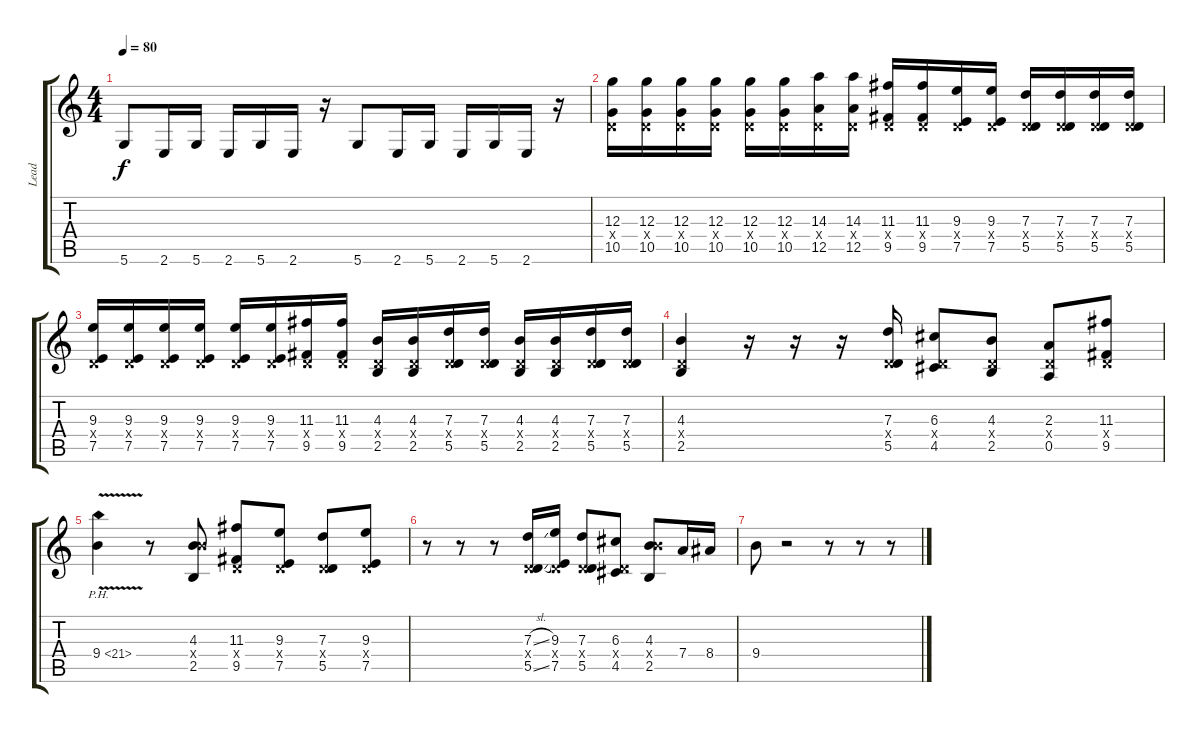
\track ("Lead" "Lead") {instrument overdrivenguitar}
\staff {score tabs}
\tuning (E4 B3 G3 D3 A2 D2) {hide}
\ts (4 4)
\tempo 80
\clef g2
\ks c
5.6.8{dy f} 2.6.16 5.6.16 2.6.16 5.6.16 2.6.16 r.16 5.6.8 2.6.16 5.6.16 2.6.16 5.6.16 2.6.16 r.16 |
(12.3 0.4{x} 10.5).16 (12.3 0.4{x} 10.5).16 (12.3 0.4{x} 10.5).16 (12.3 0.4{x} 10.5).16 (12.3 0.4{x} 10.5).16 (12.3 0.4{x} 10.5).16 (14.3 0.4{x} 12.5).16 (14.3 0.4{x} 12.5).16 (11.3 0.4{x} 9.5).16 (11.3 0.4{x} 9.5).16 (9.3 0.4{x} 7.5).16 (9.3 0.4{x} 7.5).16 (7.3 0.4{x} 5.5).16 (7.3 0.4{x} 5.5).16 (7.3 0.4{x} 5.5).16 (7.3 0.4{x} 5.5).16 |
(9.3 0.4{x} 7.5).16 (9.3 0.4{x} 7.5).16 (9.3 0.4{x} 7.5).16 (9.3 0.4{x} 7.5).16 (9.3 0.4{x} 7.5).16 (9.3 0.4{x} 7.5).16 (11.3 0.4{x} 9.5).16 (11.3 0.4{x} 9.5).16 (4.3 0.4{x} 2.5).16 (4.3 0.4{x} 2.5).16 (7.3 0.4{x} 5.5).16 (7.3 0.4{x} 5.5).16 (4.3 0.4{x} 2.5).16 (4.3 0.4{x} 2.5).16 (7.3 0.4{x} 5.5).16 (7.3 0.4{x} 5.5).16 |
(4.3 0.4{x} 2.5).4 r.16 r.16 r.16 (7.3 0.4{x} 5.5).16 (6.3 0.4{x} 4.5).8 (4.3 0.4{x} 2.5).8 (2.3 0.4{x} 0.5).8 (11.3 0.4{x} 9.5).8 |
9.4{ph 12 v}.4 r.8 (4.3 9.4{x} 2.5).8 (11.3 0.4{x} 9.5).8 (9.3 0.4{x} 7.5).8 (7.3 0.4{x} 5.5).8 (9.3 0.4{x} 7.5).8 |
r.8 r.8 r.8 (7.3{sl} 0.4{x} 5.5{sl}).16 (9.3 0.4{x} 7.5).16 (7.3 0.4{x} 5.5).8 (6.3 0.4{x} 4.5).8 (4.3 9.4{x} 2.5).8 7.4.16 8.4.16 |
9.4.8 r.2 r.8 r.8 r.8
